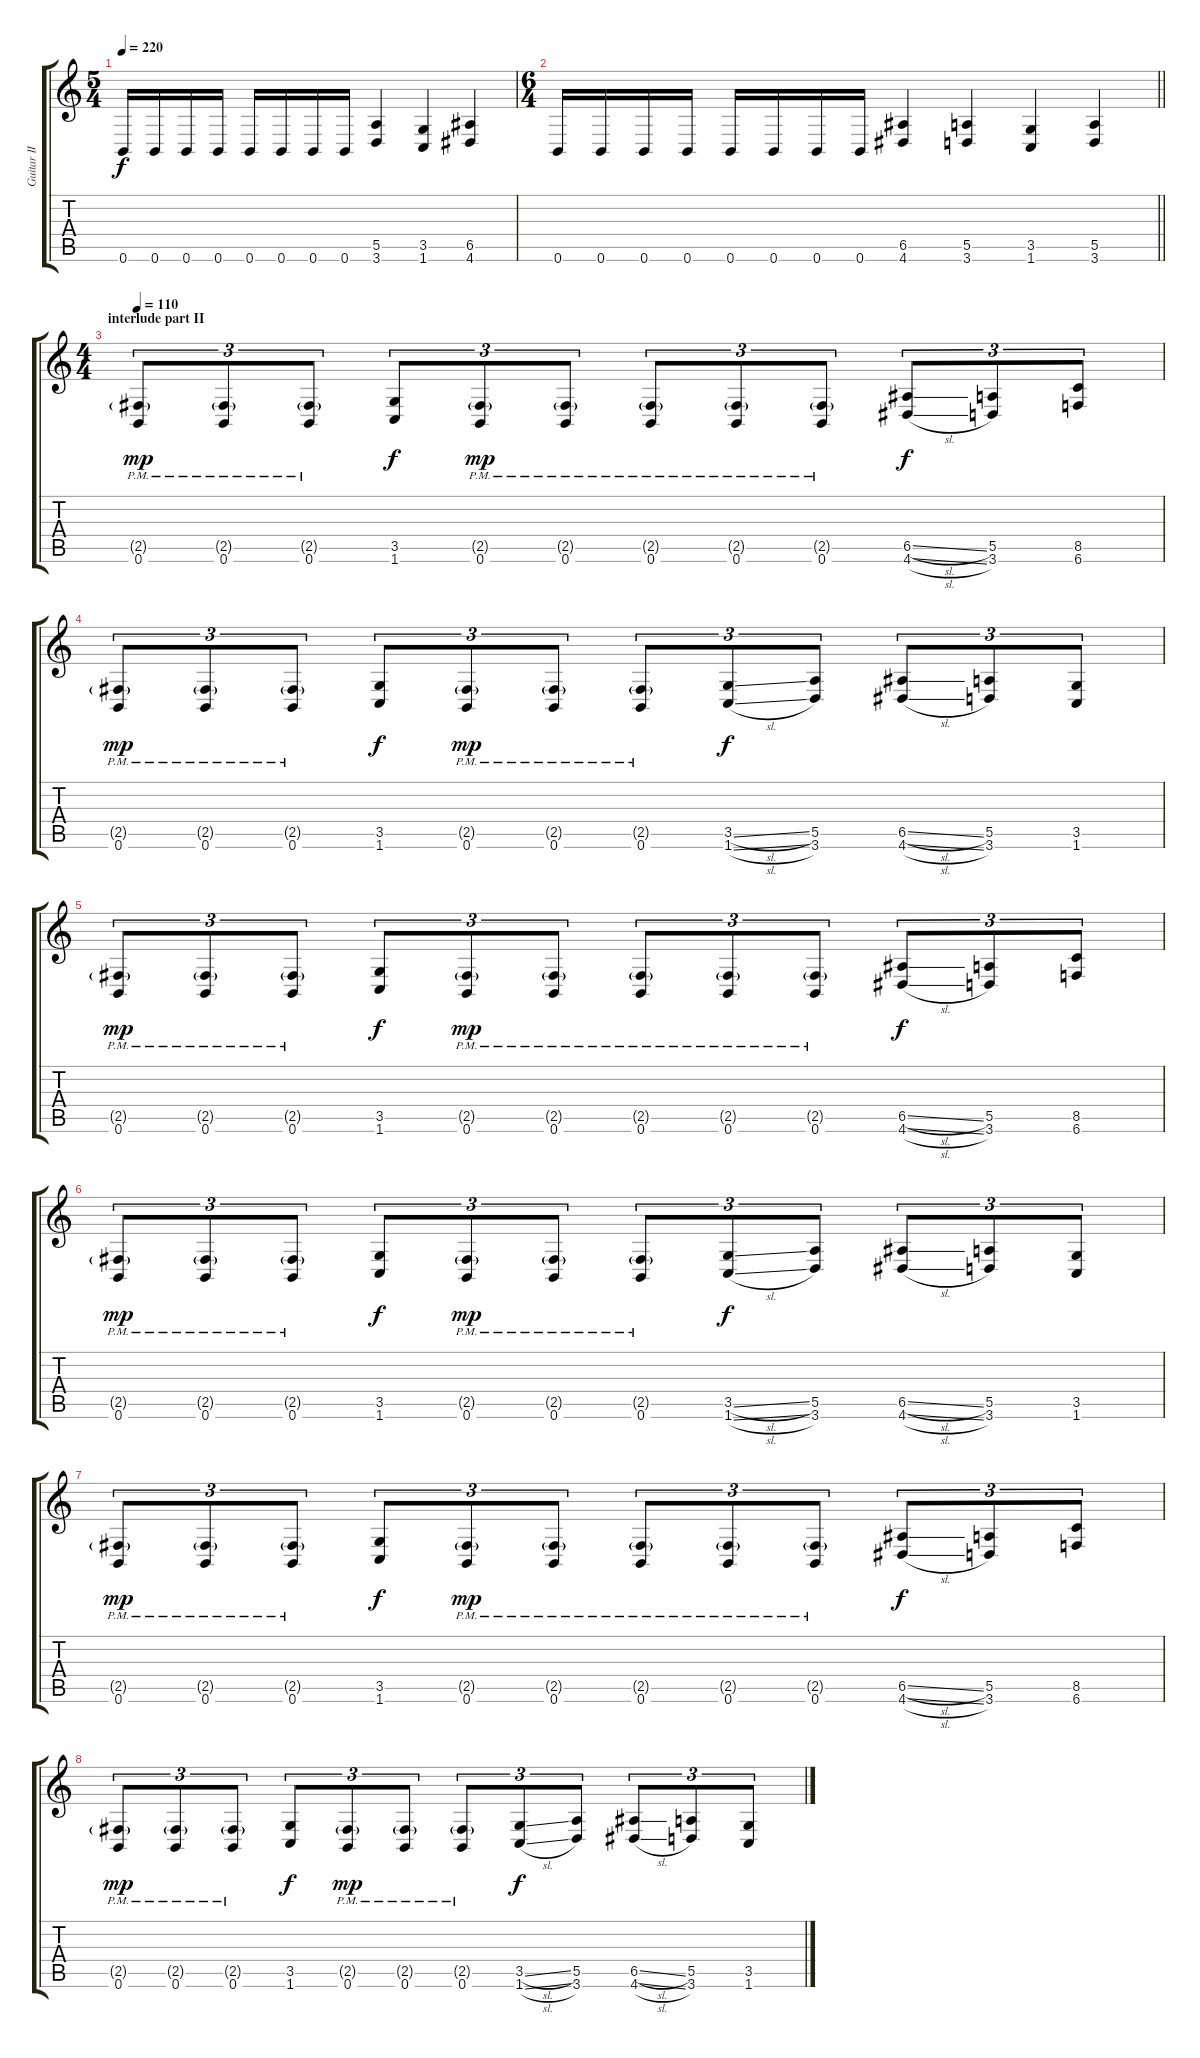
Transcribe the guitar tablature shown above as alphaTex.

\track ("Guitar II" "Guitar II") {instrument distortionguitar}
\staff {score tabs}
\tuning (B3 Gb3 D3 A2 E2 B1) {hide}
\ts (5 4)
\tempo 220
\clef g2
\ks c
0.6.16{dy f} 0.6.16 0.6.16 0.6.16 0.6.16 0.6.16 0.6.16 0.6.16 (5.5 3.6).4 (3.5 1.6).4 (6.5 4.6).4 |
\ts (6 4)
\barLineRight lightlight
0.6.16 0.6.16 0.6.16 0.6.16 0.6.16 0.6.16 0.6.16 0.6.16 (6.5 4.6).4 (5.5 3.6).4 (3.5 1.6).4 (5.5 3.6).4 |
\ts (4 4)
\section ("" "interlude part II")
\tempo 110
(2.5{g pm} 0.6{pm}).8{tu (3 2) dy mp} (2.5{g pm} 0.6{pm}).8{tu (3 2)} (2.5{g pm} 0.6{pm}).8{tu (3 2)} (3.5 1.6).8{tu (3 2) dy f} (2.5{g pm} 0.6{pm}).8{tu (3 2) dy mp} (2.5{g pm} 0.6{pm}).8{tu (3 2)} (2.5{g pm} 0.6{pm}).8{tu (3 2)} (2.5{g pm} 0.6{pm}).8{tu (3 2)} (2.5{g pm} 0.6{pm}).8{tu (3 2)} (6.5{sl} 4.6{sl}).8{tu (3 2) dy f} (5.5 3.6).8{tu (3 2)} (8.5 6.6).8{tu (3 2)} |
(2.5{g pm} 0.6{pm}).8{tu (3 2) dy mp} (2.5{g pm} 0.6{pm}).8{tu (3 2)} (2.5{g pm} 0.6{pm}).8{tu (3 2)} (3.5 1.6).8{tu (3 2) dy f} (2.5{g pm} 0.6{pm}).8{tu (3 2) dy mp} (2.5{g pm} 0.6{pm}).8{tu (3 2)} (2.5{g pm} 0.6{pm}).8{tu (3 2)} (3.5{sl} 1.6{sl}).8{tu (3 2) dy f} (5.5 3.6).8{tu (3 2)} (6.5{sl} 4.6{sl}).8{tu (3 2)} (5.5 3.6).8{tu (3 2)} (3.5 1.6).8{tu (3 2)} |
(2.5{g pm} 0.6{pm}).8{tu (3 2) dy mp} (2.5{g pm} 0.6{pm}).8{tu (3 2)} (2.5{g pm} 0.6{pm}).8{tu (3 2)} (3.5 1.6).8{tu (3 2) dy f} (2.5{g pm} 0.6{pm}).8{tu (3 2) dy mp} (2.5{g pm} 0.6{pm}).8{tu (3 2)} (2.5{g pm} 0.6{pm}).8{tu (3 2)} (2.5{g pm} 0.6{pm}).8{tu (3 2)} (2.5{g pm} 0.6{pm}).8{tu (3 2)} (6.5{sl} 4.6{sl}).8{tu (3 2) dy f} (5.5 3.6).8{tu (3 2)} (8.5 6.6).8{tu (3 2)} |
(2.5{g pm} 0.6{pm}).8{tu (3 2) dy mp} (2.5{g pm} 0.6{pm}).8{tu (3 2)} (2.5{g pm} 0.6{pm}).8{tu (3 2)} (3.5 1.6).8{tu (3 2) dy f} (2.5{g pm} 0.6{pm}).8{tu (3 2) dy mp} (2.5{g pm} 0.6{pm}).8{tu (3 2)} (2.5{g pm} 0.6{pm}).8{tu (3 2)} (3.5{sl} 1.6{sl}).8{tu (3 2) dy f} (5.5 3.6).8{tu (3 2)} (6.5{sl} 4.6{sl}).8{tu (3 2)} (5.5 3.6).8{tu (3 2)} (3.5 1.6).8{tu (3 2)} |
(2.5{g pm} 0.6{pm}).8{tu (3 2) dy mp} (2.5{g pm} 0.6{pm}).8{tu (3 2)} (2.5{g pm} 0.6{pm}).8{tu (3 2)} (3.5 1.6).8{tu (3 2) dy f} (2.5{g pm} 0.6{pm}).8{tu (3 2) dy mp} (2.5{g pm} 0.6{pm}).8{tu (3 2)} (2.5{g pm} 0.6{pm}).8{tu (3 2)} (2.5{g pm} 0.6{pm}).8{tu (3 2)} (2.5{g pm} 0.6{pm}).8{tu (3 2)} (6.5{sl} 4.6{sl}).8{tu (3 2) dy f} (5.5 3.6).8{tu (3 2)} (8.5 6.6).8{tu (3 2)} |
(2.5{g pm} 0.6{pm}).8{tu (3 2) dy mp} (2.5{g pm} 0.6{pm}).8{tu (3 2)} (2.5{g pm} 0.6{pm}).8{tu (3 2)} (3.5 1.6).8{tu (3 2) dy f} (2.5{g pm} 0.6{pm}).8{tu (3 2) dy mp} (2.5{g pm} 0.6{pm}).8{tu (3 2)} (2.5{g pm} 0.6{pm}).8{tu (3 2)} (3.5{sl} 1.6{sl}).8{tu (3 2) dy f} (5.5 3.6).8{tu (3 2)} (6.5{sl} 4.6{sl}).8{tu (3 2)} (5.5 3.6).8{tu (3 2)} (3.5 1.6).8{tu (3 2)}
